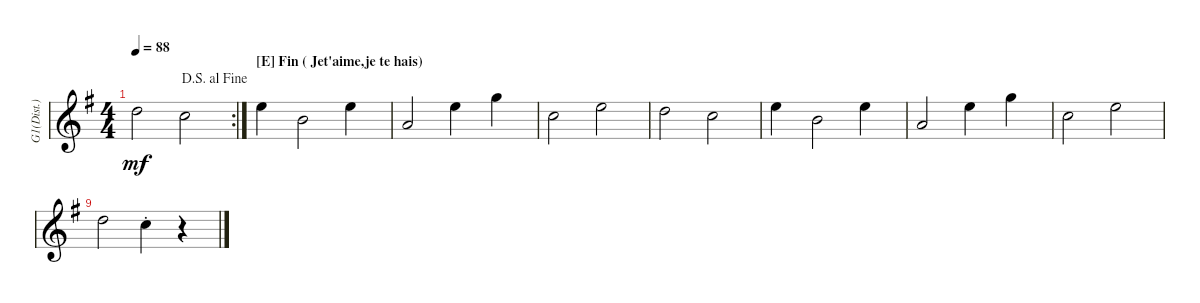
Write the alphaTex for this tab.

\defaultSystemsLayout 4
\bracketExtendMode groupsimilarinstruments
\firstSystemTrackNameMode fullname
\otherSystemsTrackNameMode fullname
\defaultBarNumberDisplay FirstOfSystem
\track ("G1(Dist.)" "dist.guit.") {defaultSystemsLayout 4 instrument distortionguitar}
\staff {score}
\tuning (E4 B3 G3 D3 A2 E2)
\rc 2
\ts (4 4)
\jump dalsegnoalfine
\tempo 88
\clef g2
\ks g
3.2{acc forcenatural}.2{dy mf beam Down} 1.2{acc forcenatural}.2{beam Down} |
\section ("E" "Fin ( Jet'aime,je te hais)")
\scale
0.327676 5.2{acc forcenatural}.4{beam Down} 4.3{acc forcenatural}.2{beam Down} 5.2{acc forcenatural}.4{beam Down} |
\scale
0.219147 2.3{acc forcenatural}.2{beam Up} 5.2{acc forcenatural}.4{beam Down} 3.1{acc forcenatural}.4{beam Down} |
\scale
0.212687 1.2{acc forcenatural}.2{beam Down} 5.2{acc forcenatural}.2{beam Down} |
3.2{acc forcenatural}.2{beam Down} 1.2{acc forcenatural}.2{beam Down} |
5.2{acc forcenatural}.4{beam Down} 4.3{acc forcenatural}.2{beam Down} 5.2{acc forcenatural}.4{beam Down} |
2.3{acc forcenatural}.2{beam Up} 5.2{acc forcenatural}.4{beam Down} 3.1{acc forcenatural}.4{beam Down} |
1.2{acc forcenatural}.2{beam Down} 5.2{acc forcenatural}.2{beam Down} |
3.2{acc forcenatural}.2{beam Down} 1.2{st acc forcenatural}.4{beam Down} r.4{beam Down}
